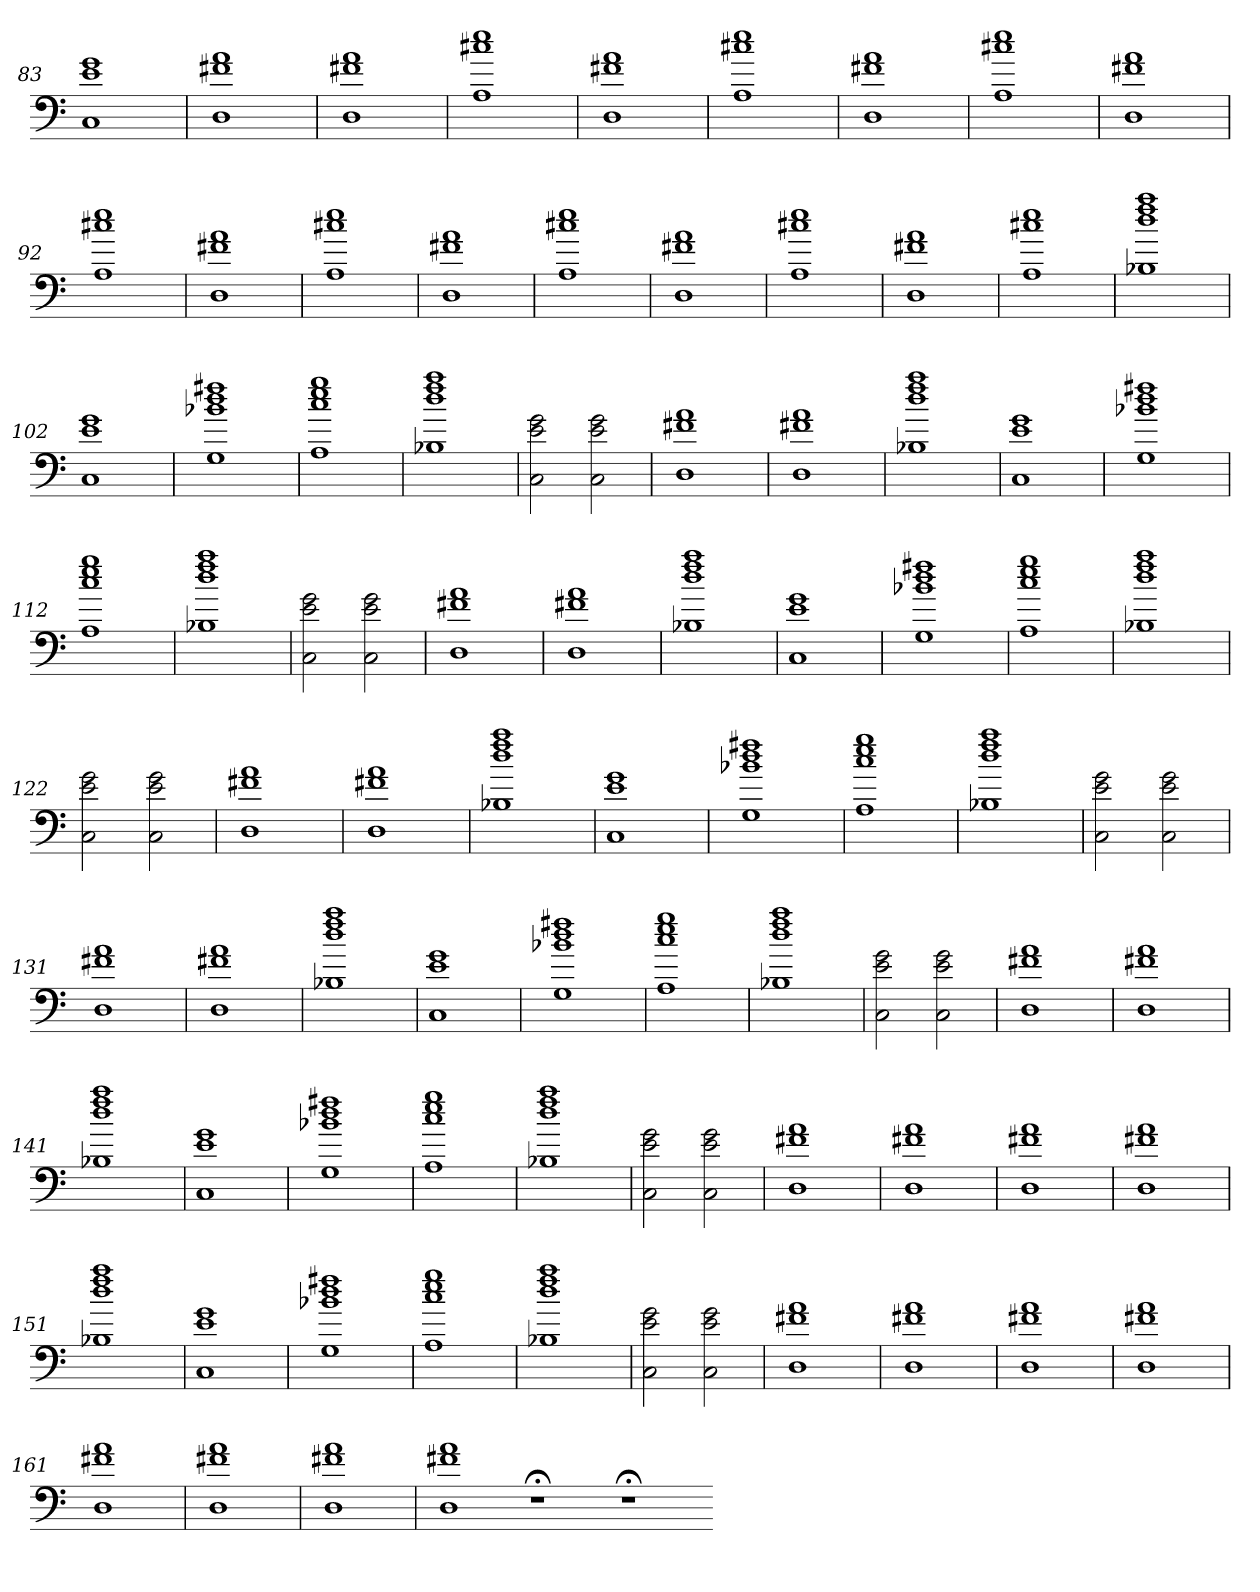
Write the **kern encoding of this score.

**kern
*part1
*staff1
=83
1C 1e 1g
=84
1D 1f#X 1a
=85
1D 1f#X 1a
=86
1A 1cc#X 1ee
=87
1D 1f#X 1a
=88
1A 1cc#X 1ee
=89
1D 1f#X 1a
=90
1A 1cc#X 1ee
=91
1D 1f#X 1a
=92
1A 1cc#X 1ee
=93
1D 1f#X 1a
=94
1A 1cc#X 1ee
=95
1D 1f#X 1a
=96
1A 1cc#X 1ee
=97
1D 1f#X 1a
=98
1A 1cc#X 1ee
=99
1D 1f#X 1a
=100
1A 1cc#X 1ee
=101
1B-X 1dd 1ff 1aa
=102
1C 1e 1g
=103
1G 1b-X 1dd 1ff#X
=104
1A 1cc 1ee 1gg
=105
1B-X 1dd 1ff 1aa
=106
2C 2e 2g
2C 2e 2g
=107
1D 1f#X 1a
=108
1D 1f#X 1a
=109
1B-X 1dd 1ff 1aa
=110
1C 1e 1g
=111
1G 1b-X 1dd 1ff#X
=112
1A 1cc 1ee 1gg
=113
1B-X 1dd 1ff 1aa
=114
2C 2e 2g
2C 2e 2g
=115
1D 1f#X 1a
=116
1D 1f#X 1a
=117
1B-X 1dd 1ff 1aa
=118
1C 1e 1g
=119
1G 1b-X 1dd 1ff#X
=120
1A 1cc 1ee 1gg
=121
1B-X 1dd 1ff 1aa
=122
2C 2e 2g
2C 2e 2g
=123
1D 1f#X 1a
=124
1D 1f#X 1a
=125
1B-X 1dd 1ff 1aa
=126
1C 1e 1g
=127
1G 1b-X 1dd 1ff#X
=128
1A 1cc 1ee 1gg
=129
1B-X 1dd 1ff 1aa
=130
2C 2e 2g
2C 2e 2g
=131
1D 1f#X 1a
=132
1D 1f#X 1a
=133
1B-X 1dd 1ff 1aa
=134
1C 1e 1g
=135
1G 1b-X 1dd 1ff#X
=136
1A 1cc 1ee 1gg
=137
1B-X 1dd 1ff 1aa
=138
2C 2e 2g
2C 2e 2g
=139
1D 1f#X 1a
=140
1D 1f#X 1a
=141
1B-X 1dd 1ff 1aa
=142
1C 1e 1g
=143
1G 1b-X 1dd 1ff#X
=144
1A 1cc 1ee 1gg
=145
1B-X 1dd 1ff 1aa
=146
2C 2e 2g
2C 2e 2g
=147
1D 1f#X 1a
=148
1D 1f#X 1a
=149
1D 1f#X 1a
=150
1D 1f#X 1a
=151
1B-X 1dd 1ff 1aa
=152
1C 1e 1g
=153
1G 1b-X 1dd 1ff#X
=154
1A 1cc 1ee 1gg
=155
1B-X 1dd 1ff 1aa
=156
2C 2e 2g
2C 2e 2g
=157
1D 1f#X 1a
=158
1D 1f#X 1a
=159
1D 1f#X 1a
=160
1D 1f#X 1a
=161
1D 1f#X 1a
=162
1D 1f#X 1a
=163
1D 1f#X 1a
=164
1D 1f#X 1a
1r;<
1r;<
=-
*-
